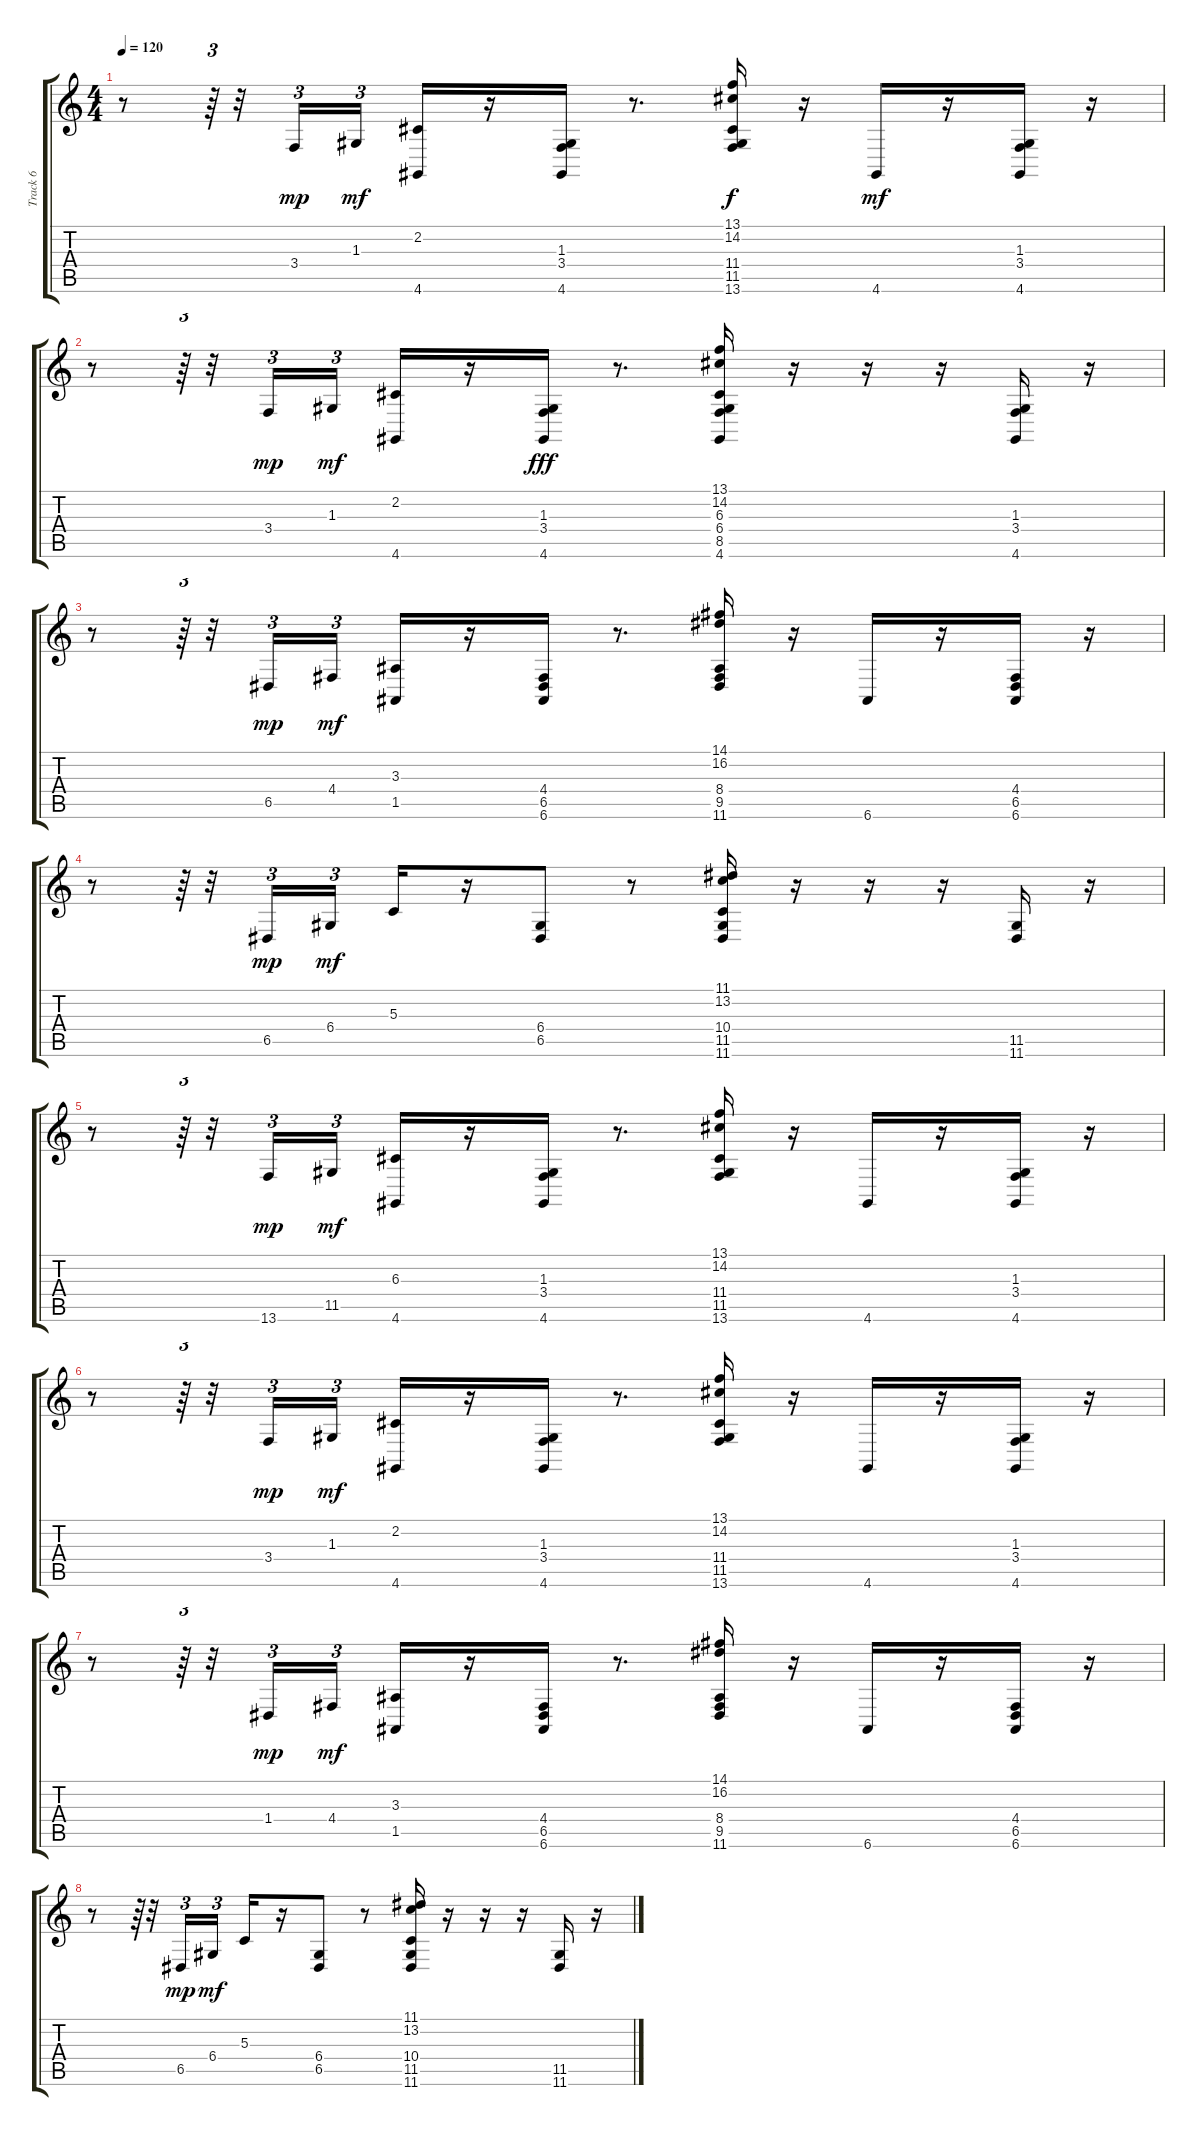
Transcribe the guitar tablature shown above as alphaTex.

\track ("Track 6" "Track 6") {instrument acousticgrandpiano}
\staff {score tabs}
\tuning (E4 B3 G3 D3 A2 E2) {hide}
\ts (4 4)
\tempo 120
\clef g2
\ks c
r.8{dy mf} r.64{tu (3 2)} r.32 3.4.16{tu (3 2) dy mp} 1.3.16{tu (3 2) dy mf} (2.2 4.6).16 r.16 (1.3 3.4 4.6).16 r.8{d} (13.1 14.2 11.4 11.5 13.6).16{dy f} r.16 4.6.16{dy mf} r.16 (1.3 3.4 4.6).16 r.16 |
r.8 r.64{tu (3 2)} r.32 3.4.16{tu (3 2) dy mp} 1.3.16{tu (3 2) dy mf} (2.2 4.6).16 r.16 (1.3 3.4 4.6).16{dy fff} r.8{d} (13.1 14.2 6.3 6.4 8.5 4.6).16 r.16 r.16 r.16 (1.3 3.4 4.6).16 r.16 |
r.8 r.64{tu (3 2)} r.32 6.5.16{tu (3 2) dy mp} 4.4.16{tu (3 2) dy mf} (3.3 1.5).16 r.16 (4.4 6.5 6.6).16 r.8{d} (14.1 16.2 8.4 9.5 11.6).16 r.16 6.6.16 r.16 (4.4 6.5 6.6).16 r.16 |
r.8 r.64{tu (3 2)} r.32 6.5.16{tu (3 2) dy mp} 6.4.16{tu (3 2) dy mf} 5.3.16 r.16 (6.4 6.5).8 r.8 (11.1 13.2 10.4 11.5 11.6).16 r.16 r.16 r.16 (11.5 11.6).16 r.16 |
r.8 r.64{tu (3 2)} r.32 13.6.16{tu (3 2) dy mp} 11.5.16{tu (3 2) dy mf} (6.3 4.6).16 r.16 (1.3 3.4 4.6).16 r.8{d} (13.1 14.2 11.4 11.5 13.6).16 r.16 4.6.16 r.16 (1.3 3.4 4.6).16 r.16 |
r.8 r.64{tu (3 2)} r.32 3.4.16{tu (3 2) dy mp} 1.3.16{tu (3 2) dy mf} (2.2 4.6).16 r.16 (1.3 3.4 4.6).16 r.8{d} (13.1 14.2 11.4 11.5 13.6).16 r.16 4.6.16 r.16 (1.3 3.4 4.6).16 r.16 |
r.8 r.64{tu (3 2)} r.32 1.4.16{tu (3 2) dy mp} 4.4.16{tu (3 2) dy mf} (3.3 1.5).16 r.16 (4.4 6.5 6.6).16 r.8{d} (14.1 16.2 8.4 9.5 11.6).16 r.16 6.6.16 r.16 (4.4 6.5 6.6).16 r.16 |
r.8 r.64{tu (3 2)} r.32 6.5.16{tu (3 2) dy mp} 6.4.16{tu (3 2) dy mf} 5.3.16 r.16 (6.4 6.5).8 r.8 (11.1 13.2 10.4 11.5 11.6).16 r.16 r.16 r.16 (11.5 11.6).16 r.16
